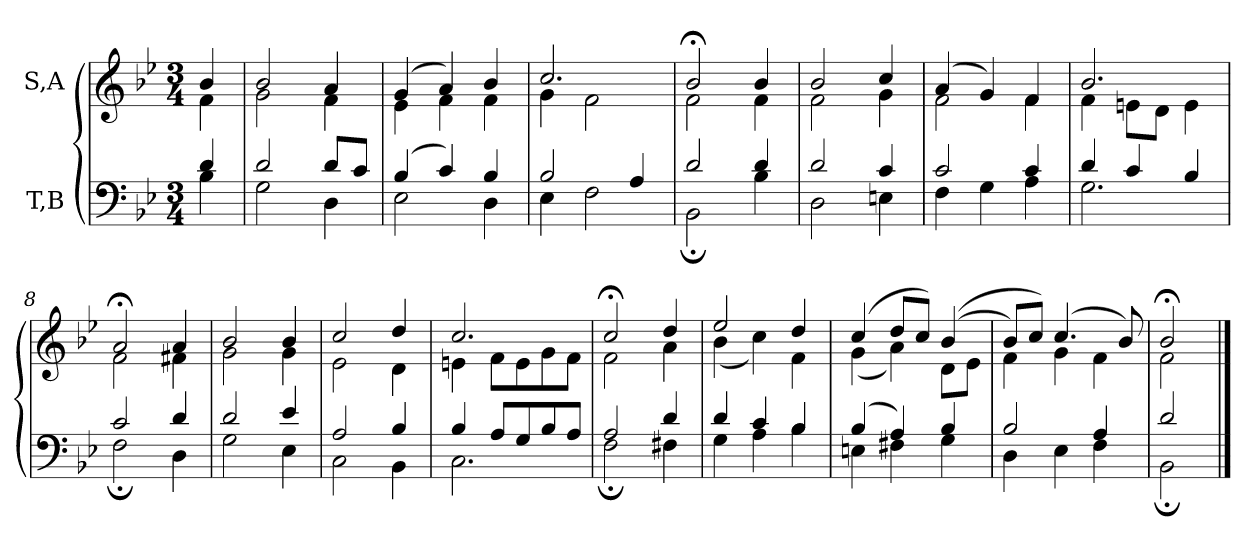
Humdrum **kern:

**kern	**kern
*part2	*part1
*staff2	*staff1
*I"T,B	*I"S,A
*clefF4	*clefG2
*k[b-e-]	*k[b-e-]
*M3/4	*M3/4
=	=
*^	*^
4d	4B-	4b-	4f
=1	=1	=1	=1
2d	2G	2b-	2g
8dL	4D	4a	4f
8cJ	.	.	.
=2	=2	=2	=2
(>4B-	2E-	(>4g	4e-
4c)	.	4a)	4f
4B-	4D	4b-	4f
=3	=3	=3	=3
2B-	4E-	2.cc	4g
.	2F	.	2f
4A	.	.	.
=4	=4	=4	=4
2d	2BB-;	2b-;<	2f
4d	4B-	4b-	4f
=5	=5	=5	=5
2d	2D	2b-	2f
4c	4En	4cc	4g
=6	=6	=6	=6
2c	4F	(>4a	2f
.	4G	4g)	.
4c	4A	4f	4f
=7	=7	=7	=7
4d	2.G	2.b-	4f
4c	.	.	8enL
.	.	.	8dJ
4B-	.	.	4e
=8	=8	=8	=8
2c	2F;	2a;<	2f
4d	4D	4a	4f#X
=9	=9	=9	=9
2d	2G	2b-	2g
4e-	4E-	4b-	4g
=10	=10	=10	=10
2A	2C	2cc	2e-
4B-	4BB-	4dd	4d
=11	=11	=11	=11
4B-	2.C	2.cc	4en
8AL	.	.	8fL
8G	.	.	8e
8B-	.	.	8g
8AJ	.	.	8fJ
=12	=12	=12	=12
2A	2F;	2cc;<	2f
4d	4F#X	4dd	4a
=13	=13	=13	=13
4d	4G	2ee-	(<4b-
4c	4A	.	4cc)
4B-	4B-	4dd	4f
=14	=14	=14	=14
(>4B-	4En	(>4cc	(<4g
4A)	4F#X	8ddL	4a)
.	.	8ccJ)	.
4B-	4G	(>(>4b-	8dL
.	.	.	8e-J
=15	=15	=15	=15
2B-	4D	8b-L)	4f
.	.	8ccJ)	.
.	4E-	(>4.cc	4g
4A	4F	.	4f
.	.	8b-)	.
=264	=264	=264	=264
2d	2BB-;	2b-;<	2f
*v	*v	*	*
*	*v	*v
==	==
*-	*-
